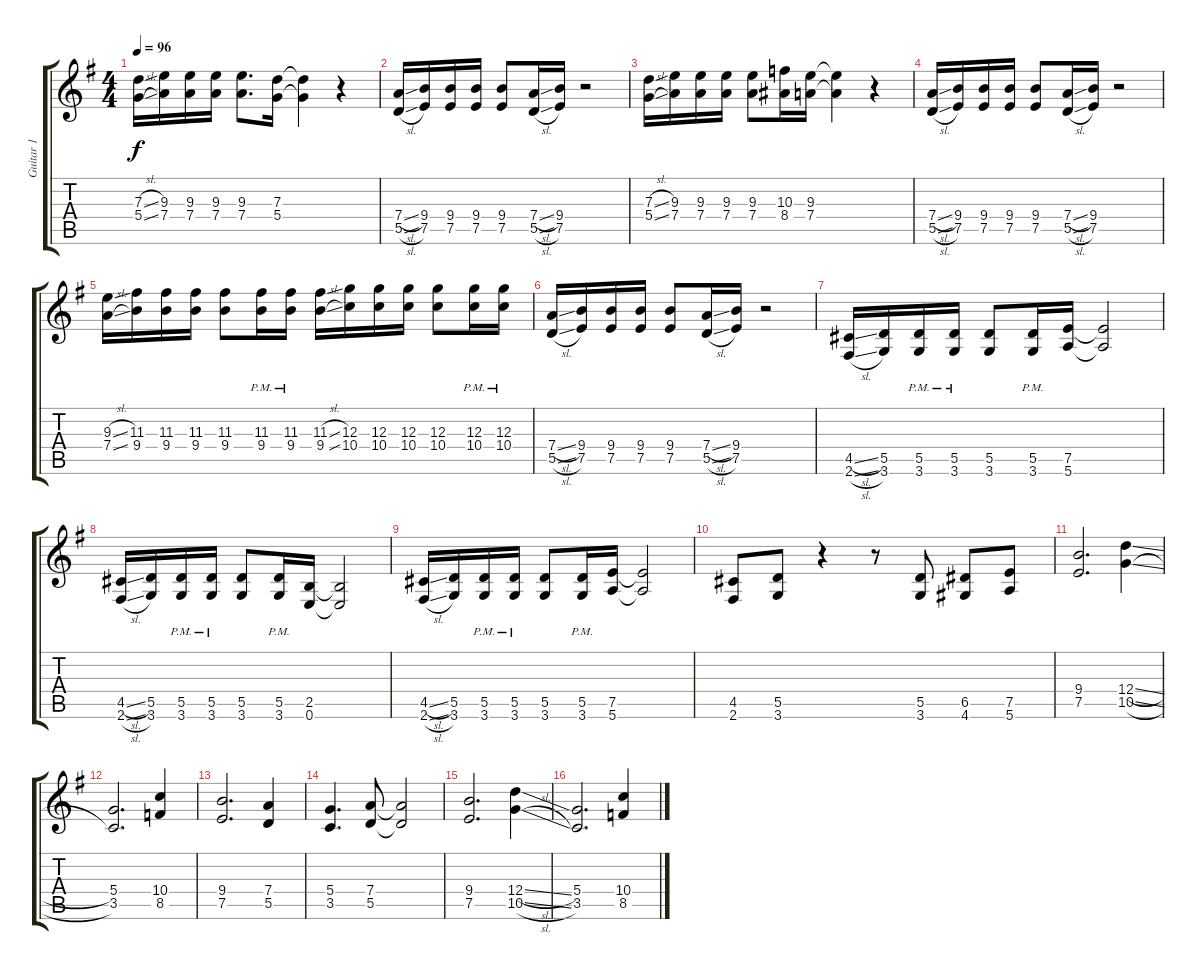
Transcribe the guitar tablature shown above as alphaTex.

\track ("Guitar 1" "Guitar 1") {instrument overdrivenguitar}
\staff {score tabs}
\tuning (E4 B3 G3 D3 A2 E2) {hide}
\ts (4 4)
\tempo 96
\clef g2
\ks g
(7.3{sl} 5.4{sl}).16{dy f} (9.3 7.4).16 (9.3 7.4).16 (9.3 7.4).16 (9.3 7.4).8{d} (7.3 5.4).16 (7.3{t} 5.4{t}).4 r.4 |
(7.4{sl} 5.5{sl}).16 (9.4 7.5).16 (9.4 7.5).16 (9.4 7.5).16 (9.4 7.5).8 (7.4{sl} 5.5{sl}).16 (9.4 7.5).16 r.2 |
(7.3{sl} 5.4{sl}).16 (9.3 7.4).16 (9.3 7.4).16 (9.3 7.4).16 (9.3 7.4).8 (10.3 8.4).16 (9.3 7.4).16 (9.3{t} 7.4{t}).4 r.4 |
(7.4{sl} 5.5{sl}).16 (9.4 7.5).16 (9.4 7.5).16 (9.4 7.5).16 (9.4 7.5).8 (7.4{sl} 5.5{sl}).16 (9.4 7.5).16 r.2 |
(9.3{sl} 7.4{sl}).16 (11.3 9.4).16 (11.3 9.4).16 (11.3 9.4).16 (11.3 9.4).8 (11.3{pm} 9.4{pm}).16 (11.3{pm} 9.4{pm}).16 (11.3{sl} 9.4{sl}).16 (12.3 10.4).16 (12.3 10.4).16 (12.3 10.4).16 (12.3 10.4).8 (12.3{pm} 10.4{pm}).16 (12.3{pm} 10.4{pm}).16 |
(7.4{sl} 5.5{sl}).16 (9.4 7.5).16 (9.4 7.5).16 (9.4 7.5).16 (9.4 7.5).8 (7.4{sl} 5.5{sl}).16 (9.4 7.5).16 r.2 |
(4.5{sl} 2.6{sl}).16 (5.5 3.6).16 (5.5{pm} 3.6{pm}).16 (5.5{pm} 3.6{pm}).16 (5.5 3.6).8 (5.5{pm} 3.6{pm}).16 (7.5 5.6).16 (7.5{t} 5.6{t}).2 |
(4.5{sl} 2.6{sl}).16 (5.5 3.6).16 (5.5{pm} 3.6{pm}).16 (5.5{pm} 3.6{pm}).16 (5.5 3.6).8 (5.5{pm} 3.6{pm}).16 (2.5 0.6).16 (2.5{t} 0.6{t}).2 |
(4.5{sl} 2.6{sl}).16 (5.5 3.6).16 (5.5{pm} 3.6{pm}).16 (5.5{pm} 3.6{pm}).16 (5.5 3.6).8 (5.5{pm} 3.6{pm}).16 (7.5 5.6).16 (7.5{t} 5.6{t}).2 |
(4.5 2.6).8 (5.5 3.6).8 r.4 r.8 (5.5 3.6).8 (6.5 4.6).8 (7.5 5.6).8 |
(9.4 7.5).2{d} (12.4{sl} 10.5{sl}).4 |
(5.4 3.5).2{d} (10.4 8.5).4 |
(9.4 7.5).2{d} (7.4 5.5).4 |
(5.4 3.5).4{d} (7.4 5.5).8 (7.4{t} 5.5{t}).2 |
(9.4 7.5).2{d} (12.4{sl} 10.5{sl}).4 |
(5.4 3.5).2{d} (10.4 8.5).4
